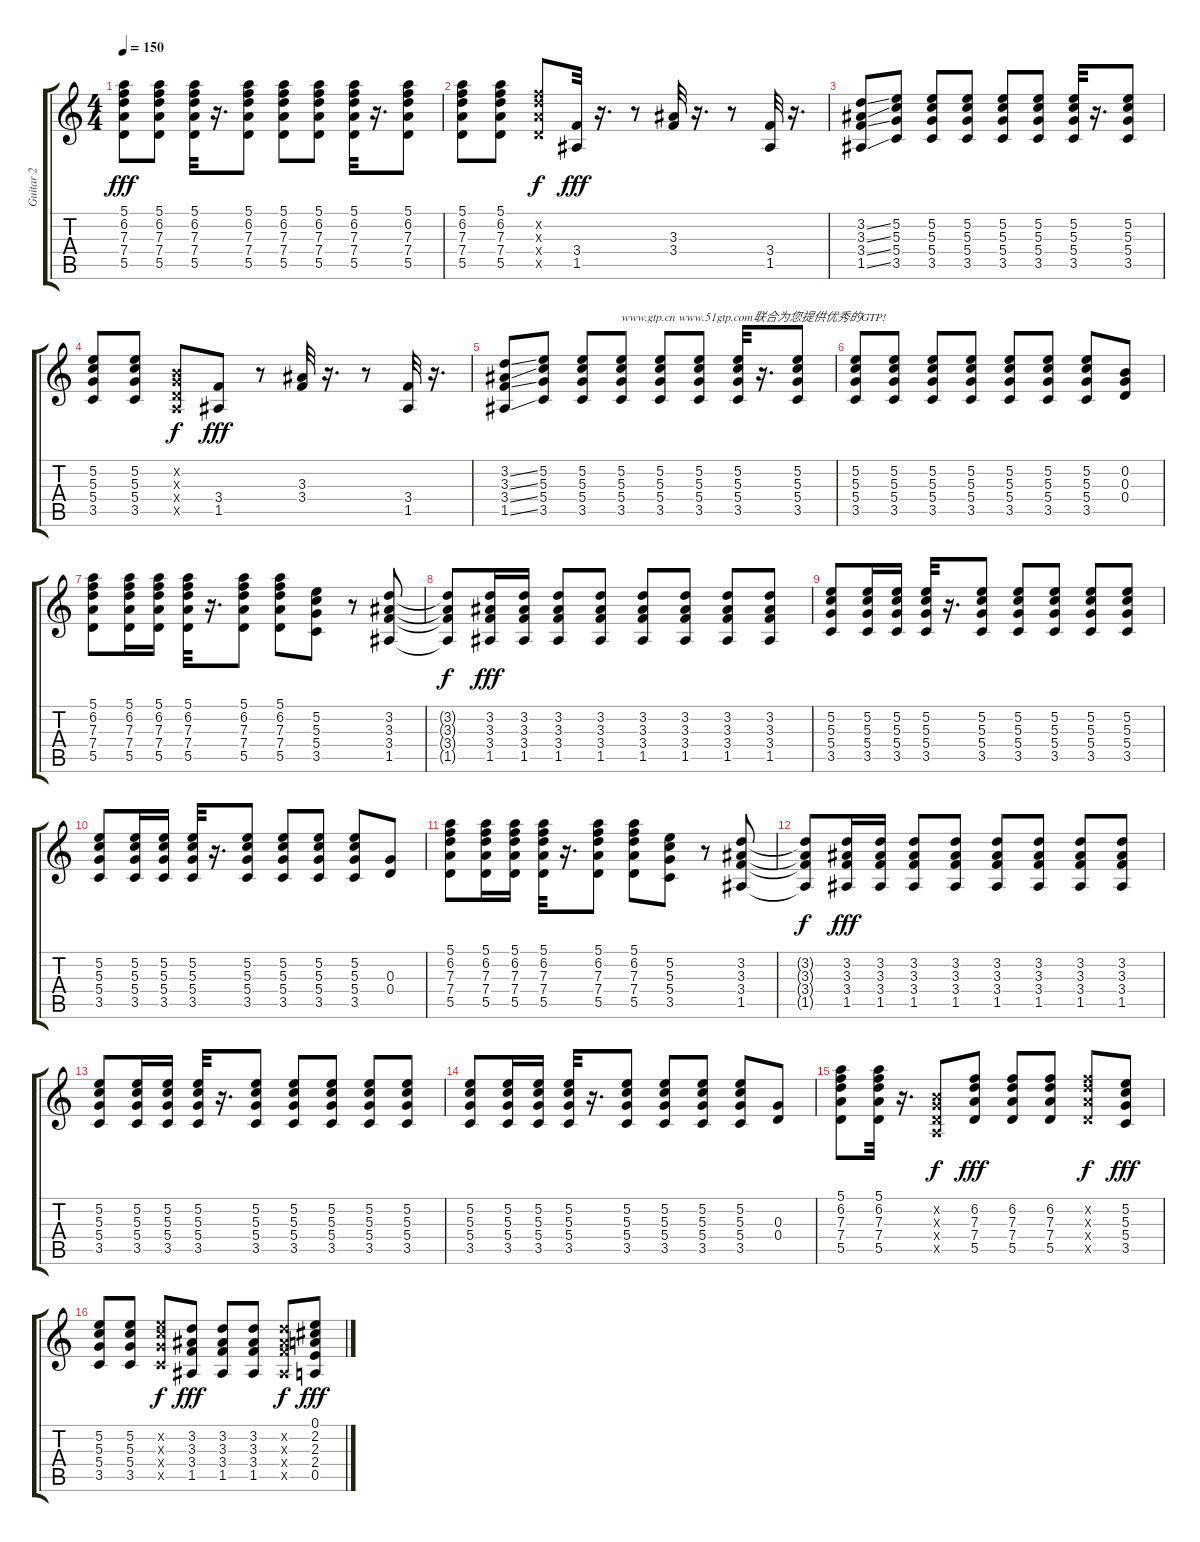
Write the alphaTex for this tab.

\track ("Guitar 2" "Guitar 2") {instrument electricguitarjazz}
\staff {score tabs}
\tuning (E4 B3 G3 D3 A2 E2) {hide}
\ts (4 4)
\tempo 150
\clef g2
\ks c
(5.1 6.2 7.3 7.4 5.5).8{dy fff} (5.1 6.2 7.3 7.4 5.5).8 (5.1 6.2 7.3 7.4 5.5).32 r.16{d} (5.1 6.2 7.3 7.4 5.5).8 (5.1 6.2 7.3 7.4 5.5).8 (5.1 6.2 7.3 7.4 5.5).8 (5.1 6.2 7.3 7.4 5.5).32 r.16{d} (5.1 6.2 7.3 7.4 5.5).8 |
(5.1 6.2 7.3 7.4 5.5).8 (5.1 6.2 7.3 7.4 5.5).8 (6.2{x} 7.3{x} 7.4{x} 5.5{x}).8{dy f} (3.4 1.5).32{dy fff} r.16{d} r.8 (3.3 3.4).32 r.16{d} r.8 (3.4 1.5).32 r.16{d} |
(3.2{ss} 3.3{ss} 3.4{ss} 1.5{ss}).8 (5.2 5.3 5.4 3.5).8 (5.2 5.3 5.4 3.5).8 (5.2 5.3 5.4 3.5).8 (5.2 5.3 5.4 3.5).8 (5.2 5.3 5.4 3.5).8 (5.2 5.3 5.4 3.5).32 r.16{d} (5.2 5.3 5.4 3.5).8 |
(5.2 5.3 5.4 3.5).8 (5.2 5.3 5.4 3.5).8 (0.2{x} 0.3{x} 0.4{x} 0.5{x}).8{dy f} (3.4 1.5).8{dy fff} r.8 (3.3 3.4).32 r.16{d} r.8 (3.4 1.5).32 r.16{d} |
(3.2{ss} 3.3{ss} 3.4{ss} 1.5{ss}).8 (5.2 5.3 5.4 3.5).8 (5.2 5.3 5.4 3.5).8 (5.2 5.3 5.4 3.5).8{txt "www.gtp.cn www.51gtp.com联合为您提供优秀的GTP!"} (5.2 5.3 5.4 3.5).8 (5.2 5.3 5.4 3.5).8 (5.2 5.3 5.4 3.5).32 r.16{d} (5.2 5.3 5.4 3.5).8 |
(5.2 5.3 5.4 3.5).8 (5.2 5.3 5.4 3.5).8 (5.2 5.3 5.4 3.5).8 (5.2 5.3 5.4 3.5).8 (5.2 5.3 5.4 3.5).8 (5.2 5.3 5.4 3.5).8 (5.2 5.3 5.4 3.5).8 (0.2 0.3 0.4).8 |
(5.1 6.2 7.3 7.4 5.5).8 (5.1 6.2 7.3 7.4 5.5).16 (5.1 6.2 7.3 7.4 5.5).16 (5.1 6.2 7.3 7.4 5.5).32 r.16{d} (5.1 6.2 7.3 7.4 5.5).8 (5.1 6.2 7.3 7.4 5.5).8 (5.2 5.3 5.4 3.5).8 r.8 (3.2 3.3 3.4 1.5).8 |
(3.2{t} 3.3{t} 3.4{t} 1.5{t}).8{dy f} (3.2 3.3 3.4 1.5).16{dy fff} (3.2 3.3 3.4 1.5).16 (3.2 3.3 3.4 1.5).8 (3.2 3.3 3.4 1.5).8 (3.2 3.3 3.4 1.5).8 (3.2 3.3 3.4 1.5).8 (3.2 3.3 3.4 1.5).8 (3.2 3.3 3.4 1.5).8 |
(5.2 5.3 5.4 3.5).8 (5.2 5.3 5.4 3.5).16 (5.2 5.3 5.4 3.5).16 (5.2 5.3 5.4 3.5).32 r.16{d} (5.2 5.3 5.4 3.5).8 (5.2 5.3 5.4 3.5).8 (5.2 5.3 5.4 3.5).8 (5.2 5.3 5.4 3.5).8 (5.2 5.3 5.4 3.5).8 |
(5.2 5.3 5.4 3.5).8 (5.2 5.3 5.4 3.5).16 (5.2 5.3 5.4 3.5).16 (5.2 5.3 5.4 3.5).32 r.16{d} (5.2 5.3 5.4 3.5).8 (5.2 5.3 5.4 3.5).8 (5.2 5.3 5.4 3.5).8 (5.2 5.3 5.4 3.5).8 (0.3 0.4).8 |
(5.1 6.2 7.3 7.4 5.5).8 (5.1 6.2 7.3 7.4 5.5).16 (5.1 6.2 7.3 7.4 5.5).16 (5.1 6.2 7.3 7.4 5.5).32 r.16{d} (5.1 6.2 7.3 7.4 5.5).8 (5.1 6.2 7.3 7.4 5.5).8 (5.2 5.3 5.4 3.5).8 r.8 (3.2 3.3 3.4 1.5).8 |
(3.2{t} 3.3{t} 3.4{t} 1.5{t}).8{dy f} (3.2 3.3 3.4 1.5).16{dy fff} (3.2 3.3 3.4 1.5).16 (3.2 3.3 3.4 1.5).8 (3.2 3.3 3.4 1.5).8 (3.2 3.3 3.4 1.5).8 (3.2 3.3 3.4 1.5).8 (3.2 3.3 3.4 1.5).8 (3.2 3.3 3.4 1.5).8 |
(5.2 5.3 5.4 3.5).8 (5.2 5.3 5.4 3.5).16 (5.2 5.3 5.4 3.5).16 (5.2 5.3 5.4 3.5).32 r.16{d} (5.2 5.3 5.4 3.5).8 (5.2 5.3 5.4 3.5).8 (5.2 5.3 5.4 3.5).8 (5.2 5.3 5.4 3.5).8 (5.2 5.3 5.4 3.5).8 |
(5.2 5.3 5.4 3.5).8 (5.2 5.3 5.4 3.5).16 (5.2 5.3 5.4 3.5).16 (5.2 5.3 5.4 3.5).32 r.16{d} (5.2 5.3 5.4 3.5).8 (5.2 5.3 5.4 3.5).8 (5.2 5.3 5.4 3.5).8 (5.2 5.3 5.4 3.5).8 (0.3 0.4).8 |
(5.1 6.2 7.3 7.4 5.5).8 (5.1 6.2 7.3 7.4 5.5).32 r.16{d} (0.2{x} 0.3{x} 0.4{x} 0.5{x}).8{dy f} (6.2 7.3 7.4 5.5).8{dy fff} (6.2 7.3 7.4 5.5).8 (6.2 7.3 7.4 5.5).8 (6.2{x} 7.3{x} 7.4{x} 5.5{x}).8{dy f} (5.2 5.3 5.4 3.5).8{dy fff} |
(5.2 5.3 5.4 3.5).8 (5.2 5.3 5.4 3.5).8 (5.2{x} 5.3{x} 5.4{x} 3.5{x}).8{dy f} (3.2 3.3 3.4 1.5).8{dy fff} (3.2 3.3 3.4 1.5).8 (3.2 3.3 3.4 1.5).8 (3.2{x} 3.3{x} 3.4{x} 1.5{x}).8{dy f} (0.1 2.2 2.3 2.4 0.5).8{dy fff}
